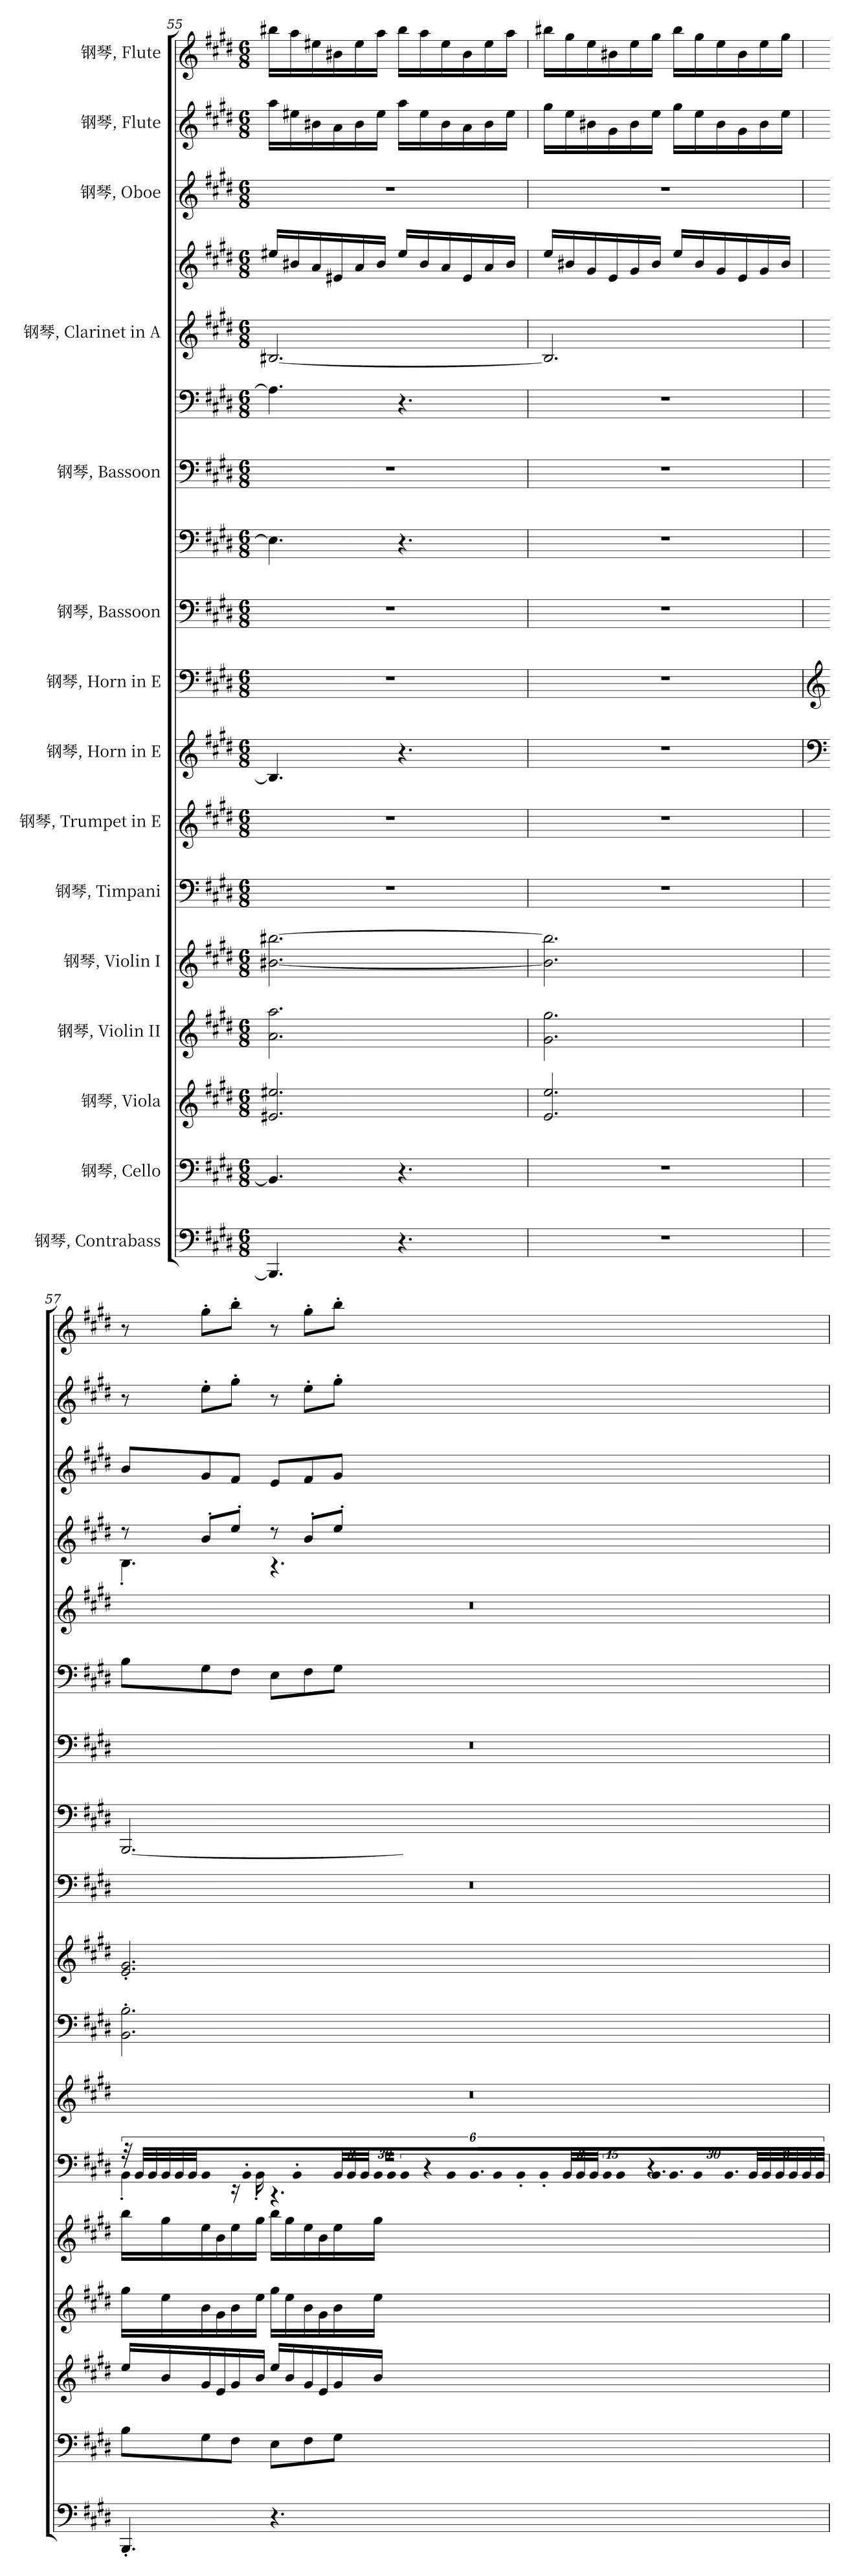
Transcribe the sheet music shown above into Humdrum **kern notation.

**kern	**kern	**kern	**kern	**kern	**kern	**kern	**kern	**kern	**kern	**kern	**kern	**kern	**kern	**kern	**kern	**kern	**kern
*part15	*part14	*part13	*part12	*part11	*part10	*part9	*part8	*part7	*part6	*part6	*part5	*part5	*part4	*part4	*part3	*part2	*part1
*staff18	*staff17	*staff16	*staff15	*staff14	*staff13	*staff12	*staff11	*staff10	*staff9	*staff8	*staff7	*staff6	*staff5	*staff4	*staff3	*staff2	*staff1
*I"钢琴, Contrabass	*I"钢琴, Cello	*I"钢琴, Viola	*I"钢琴, Violin II	*I"钢琴, Violin I	*I"钢琴, Timpani	*I"钢琴, Trumpet in E	*I"钢琴, Horn in E	*I"钢琴, Horn in E	*I"钢琴, Bassoon	*	*I"钢琴, Bassoon	*	*I"钢琴, Clarinet in A	*	*I"钢琴, Oboe	*I"钢琴, Flute	*I"钢琴, Flute
*clefF4	*clefF4	*clefG2	*clefG2	*clefG2	*clefF4	*clefG2	*clefG2	*clefF4	*clefF4	*clefF4	*clefF4	*clefF4	*clefG2	*clefG2	*clefG2	*clefG2	*clefG2
*k[f#c#g#d#]	*k[f#c#g#d#]	*k[f#c#g#d#]	*k[f#c#g#d#]	*k[f#c#g#d#]	*k[f#c#g#d#]	*k[f#c#g#d#]	*k[f#c#g#d#]	*k[f#c#g#d#]	*k[f#c#g#d#]	*k[f#c#g#d#]	*k[f#c#g#d#]	*k[f#c#g#d#]	*k[f#c#g#d#]	*k[f#c#g#d#]	*k[f#c#g#d#]	*k[f#c#g#d#]	*k[f#c#g#d#]
*M6/8	*M6/8	*M6/8	*M6/8	*M6/8	*M6/8	*M6/8	*M6/8	*M6/8	*M6/8	*M6/8	*M6/8	*M6/8	*M6/8	*M6/8	*M6/8	*M6/8	*M6/8
=55	=55	=55	=55	=55	=55	=55	=55	=55	=55	=55	=55	=55	=55	=55	=55	=55	=55
4.BBB#/]	4.BB#/]	2.e#X/ 2.ee#X/	2.a\ 2.aa\	[2.b#X\ [2.bb#X\	2.r	2.r	4.B#/]	2.r	2.r	4.E#\]	2.r	4.A\]	[2.B#X/	16ee#X/LL	2.r	16aa\LL	16bb#X\LL
.	.	.	.	.	.	.	.	.	.	.	.	.	.	16b#X/	.	16ee#X\	16aa\
.	.	.	.	.	.	.	.	.	.	.	.	.	.	16a/	.	16b#X\	16ee#X\
.	.	.	.	.	.	.	.	.	.	.	.	.	.	16e#X/	.	16a\	16b#X\
.	.	.	.	.	.	.	.	.	.	.	.	.	.	16a/	.	16b#\	16ee#\
.	.	.	.	.	.	.	.	.	.	.	.	.	.	16b#/JJ	.	16ee#\JJ	16aa\JJ
4.r	4.r	.	.	.	.	.	4.r	.	.	4.r	.	4.r	.	16ee#/LL	.	16aa\LL	16bb#\LL
.	.	.	.	.	.	.	.	.	.	.	.	.	.	16b#/	.	16ee#\	16aa\
.	.	.	.	.	.	.	.	.	.	.	.	.	.	16a/	.	16b#\	16ee#\
.	.	.	.	.	.	.	.	.	.	.	.	.	.	16e#/	.	16a\	16b#\
.	.	.	.	.	.	.	.	.	.	.	.	.	.	16a/	.	16b#\	16ee#\
.	.	.	.	.	.	.	.	.	.	.	.	.	.	16b#/JJ	.	16ee#\JJ	16aa\JJ
!!LO:PB:g=z
=56	=56	=56	=56	=56	=56	=56	=56	=56	=56	=56	=56	=56	=56	=56	=56	=56	=56
2.r	2.r	2.e/ 2.ee/	2.g#\ 2.gg#\	2.b#\] 2.bb#\]	2.r	2.r	2.r	2.r	2.r	2.r	2.r	2.r	2.B#/]	16ee/LL	2.r	16gg#\LL	16bb#X\LL
.	.	.	.	.	.	.	.	.	.	.	.	.	.	16b#X/	.	16ee\	16gg#\
.	.	.	.	.	.	.	.	.	.	.	.	.	.	16g#/	.	16b#X\	16ee\
.	.	.	.	.	.	.	.	.	.	.	.	.	.	16e/	.	16g#\	16b#X\
.	.	.	.	.	.	.	.	.	.	.	.	.	.	16g#/	.	16b#\	16ee\
.	.	.	.	.	.	.	.	.	.	.	.	.	.	16b#/JJ	.	16ee\JJ	16gg#\JJ
.	.	.	.	.	.	.	.	.	.	.	.	.	.	16ee/LL	.	16gg#\LL	16bb#\LL
.	.	.	.	.	.	.	.	.	.	.	.	.	.	16b#/	.	16ee\	16gg#\
.	.	.	.	.	.	.	.	.	.	.	.	.	.	16g#/	.	16b#\	16ee\
.	.	.	.	.	.	.	.	.	.	.	.	.	.	16e/	.	16g#\	16b#\
.	.	.	.	.	.	.	.	.	.	.	.	.	.	16g#/	.	16b#\	16ee\
.	.	.	.	.	.	.	.	.	.	.	.	.	.	16b#/JJ	.	16ee\JJ	16gg#\JJ
!!LO:PB:g=z
=57	=57	=57	=57	=57	=57	=57	=57	=57	=57	=57	=57	=57	=57	=57	=57	=57	=57
*	*	*	*	*	*	*	*clefF4	*clefG2	*	*	*	*	*	*	*	*	*
*	*	*	*	*	*^	*	*	*	*	*	*	*	*	*^	*	*	*
4.BBB'/	8B\L	16ee/LL	16gg#\LL	16bb\LL	48r	4BB'\	2.r	2.BB\' 2.B\'	2.e/' 2.g#/'	2.r	[2.BBB/	2.r	8B\L	2.r	8r	4.B'\	8b/L	8r	8r
.	.	.	.	.	48BB/LLL	.	.	.	.	.	.	.	.	.	.	.	.	.	.
.	.	.	.	.	48BB/	.	.	.	.	.	.	.	.	.	.	.	.	.	.
*	*	*	*	*	*Xbrackettup	*	*	*	*	*	*	*	*	*	*	*	*	*	*
.	.	16b/	16ee\	16gg#\	48BB/	.	.	.	.	.	.	.	.	.	.	.	.	.	.
.	.	.	.	.	48BB/	.	.	.	.	.	.	.	.	.	.	.	.	.	.
.	.	.	.	.	48BB/	.	.	.	.	.	.	.	.	.	.	.	.	.	.
.	8G#\	16g#/	16b\	16ee\	64BB/K	.	.	.	.	.	.	.	8G#\	.	8b'/L	.	8g#/	8ee'\L	8gg#'\L
.	.	.	.	.	32BB'/	.	.	.	.	.	.	.	.	.	.	.	.	.	.
.	.	.	.	.	64BB'/K	.	.	.	.	.	.	.	.	.	.	.	.	.	.
.	.	16e/	16g#\	16b\	48BB/	.	.	.	.	.	.	.	.	.	.	.	.	.	.
.	.	.	.	.	48BB/	.	.	.	.	.	.	.	.	.	.	.	.	.	.
.	.	.	.	.	48BB/	.	.	.	.	.	.	.	.	.	.	.	.	.	.
*	*	*	*	*	*brackettup	*	*	*	*	*	*	*	*	*	*	*	*	*	*
!	!	!	!	!	!LO:N:vis=256%9	!	!	!	!	!	!	!	!	!	!	!	!	!	!
.	8F#\J	16g#/	16b\	16ee\	960%17BB/L	16r	.	.	.	.	.	.	8F#\J	.	8ee'/J	.	8f#/J	8gg#'\J	8bb'\J
!	!	!	!	!	!LO:N:vis=256%9	!	!	!	!	!	!	!	!	!	!	!	!	!	!
.	.	.	.	.	960%17BB/J	.	.	.	.	.	.	.	.	.	.	.	.	.	.
.	.	.	.	.	1920ryy	.	.	.	.	.	.	.	.	.	.	.	.	.	.
!	!	!	!	!	!LO:N:vis=32	!	!	!	!	!	!	!	!	!	!	!	!	!	!
.	.	.	.	.	640%23BB/JJJ	.	.	.	.	.	.	.	.	.	.	.	.	.	.
.	.	16b/JJ	16ee\JJ	16gg#\JJ	.	16BB'\	.	.	.	.	.	.	.	.	.	.	.	.	.
!	!	!	!	!	!LO:N:vis=128	!	!	!	!	!	!	!	!	!	!	!	!	!	!
.	.	.	.	.	1920%17r	.	.	.	.	.	.	.	.	.	.	.	.	.	.
!	!	!	!	!	!LO:N:vis=256%9	!	!	!	!	!	!	!	!	!	!	!	!	!	!
.	.	.	.	.	960%17BB/	.	.	.	.	.	.	.	.	.	.	.	.	.	.
!	!	!	!	!	!LO:N:vis=32.	!	!	!	!	!	!	!	!	!	!	!	!	!	!
.	.	.	.	.	640%17BB/LLLL	.	.	.	.	.	.	.	.	.	.	.	.	.	.
4.r	8E\L	16ee/LL	16gg#\LL	16bb\LL	64BB/J	4.r	.	.	.	.	.	.	8E\L	.	8r	4.r	8e/L	8r	8r
.	.	.	.	.	32BB'/	.	.	.	.	.	.	.	.	.	.	.	.	.	.
.	.	.	.	.	64BB'/K	.	.	.	.	.	.	.	.	.	.	.	.	.	.
*	*	*	*	*	*Xbrackettup	*	*	*	*	*	*	*	*	*	*	*	*	*	*
.	.	16b/	16ee\	16gg#\	48BB/	.	.	.	.	.	.	.	.	.	.	.	.	.	.
.	.	.	.	.	48BB/	.	.	.	.	.	.	.	.	.	.	.	.	.	.
.	.	.	.	.	48BB/	.	.	.	.	.	.	.	.	.	.	.	.	.	.
*	*	*	*	*	*brackettup	*	*	*	*	*	*	*	*	*	*	*	*	*	*
!	!	!	!	!	!LO:N:vis=256%9	!	!	!	!	!	!	!	!	!	!	!	!	!	!
.	8F#\	16g#/	16b\	16ee\	960%17BB/L	.	.	.	.	.	.	.	8F#\	.	8b'/L	.	8f#/	8ee'\L	8gg#'\L
!	!	!	!	!	!LO:N:vis=256%9	!	!	!	!	!	!	!	!	!	!	!	!	!	!
.	.	.	.	.	960%17BB/JJJJ	.	.	.	.	.	.	.	.	.	.	.	.	.	.
.	.	.	.	.	1920ryy	.	.	.	.	.	.	.	.	.	.	.	.	.	.
!	!	!	!	!	!LO:N:vis=128	!	!	!	!	!	!	!	!	!	!	!	!	!	!
.	.	.	.	.	1920%17r	.	.	.	.	.	.	.	.	.	.	.	.	.	.
!	!	!	!	!	!LO:N:vis=256.	!	!	!	!	!	!	!	!	!	!	!	!	!	!
.	.	.	.	.	1920%17BB/KLLLL	.	.	.	.	.	.	.	.	.	.	.	.	.	.
!	!	!	!	!	!LO:N:vis=32.	!	!	!	!	!	!	!	!	!	!	!	!	!	!
.	.	.	.	.	640%17BB/	.	.	.	.	.	.	.	.	.	.	.	.	.	.
.	.	16e/	16g#\	16b\	.	.	.	.	.	.	.	.	.	.	.	.	.	.	.
!	!	!	!	!	!LO:N:vis=256%9	!	!	!	!	!	!	!	!	!	!	!	!	!	!
.	.	.	.	.	960%17BB/	.	.	.	.	.	.	.	.	.	.	.	.	.	.
.	.	.	.	.	1920ryy	.	.	.	.	.	.	.	.	.	.	.	.	.	.
!	!	!	!	!	!LO:N:vis=32.	!	!	!	!	!	!	!	!	!	!	!	!	!	!
.	.	.	.	.	640%17BB/J	.	.	.	.	.	.	.	.	.	.	.	.	.	.
*	*	*	*	*	*Xbrackettup	*	*	*	*	*	*	*	*	*	*	*	*	*	*
.	8G#\J	16g#/	16b\	16ee\	48BB/	.	.	.	.	.	.	.	8G#\J	.	8ee'/J	.	8g#/J	8gg#'\J	8bb'\J
.	.	.	.	.	48BB/	.	.	.	.	.	.	.	.	.	.	.	.	.	.
.	.	.	.	.	48BB/	.	.	.	.	.	.	.	.	.	.	.	.	.	.
.	.	16b/JJ	16ee\JJ	16gg#\JJ	48BB/	.	.	.	.	.	.	.	.	.	.	.	.	.	.
.	.	.	.	.	48BB/	.	.	.	.	.	.	.	.	.	.	.	.	.	.
.	.	.	.	.	48BB/JJJ	.	.	.	.	.	.	.	.	.	.	.	.	.	.
*	*	*	*	*	*v	*v	*	*	*	*	*	*	*	*	*v	*v	*	*	*
=	=	=	=	=	=	=	=	=	=	=	=	=	=	=	=	=	=
*-	*-	*-	*-	*-	*-	*-	*-	*-	*-	*-	*-	*-	*-	*-	*-	*-	*-
